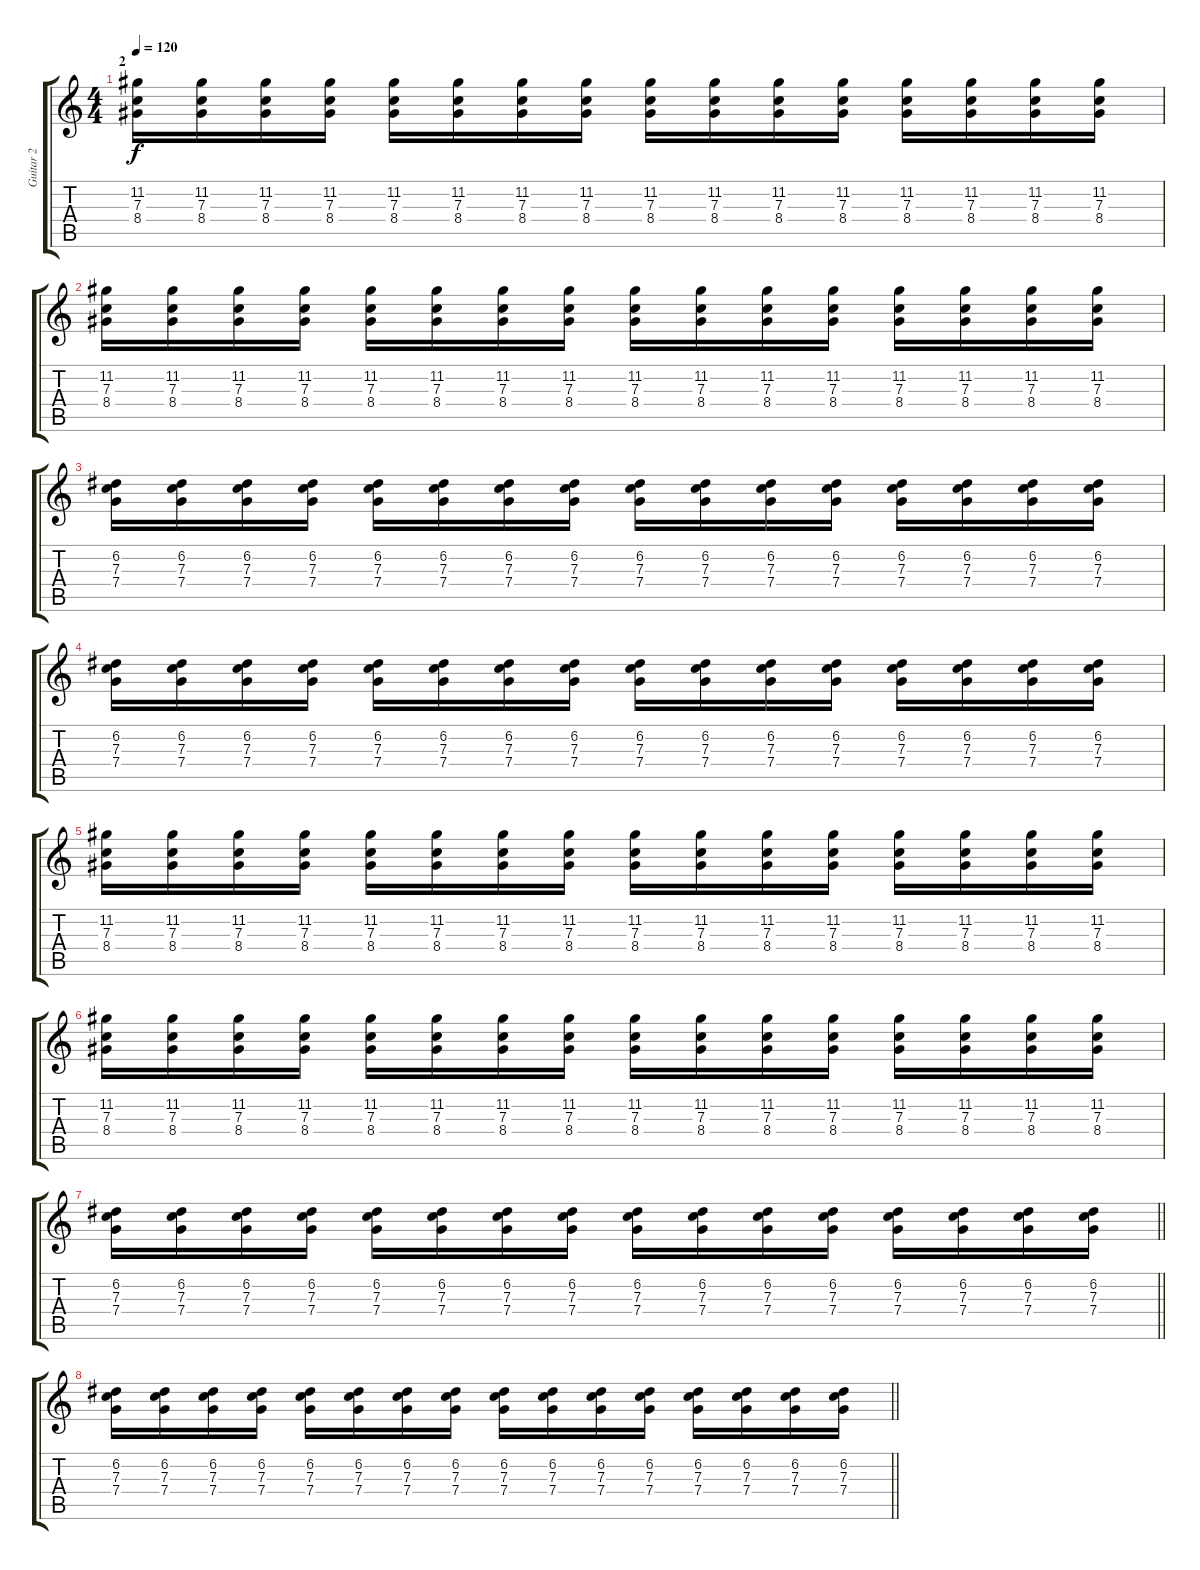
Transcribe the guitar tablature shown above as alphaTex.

\track ("Guitar 2" "Guitar 2") {instrument distortionguitar}
\staff {score tabs}
\tuning (D4 A3 F3 C3 G2 C2) {hide}
\ts (4 4)
\section ("" "2")
\tempo 120
\clef g2
\ks c
(11.2 7.3 8.4).16{dy f volume 12} (11.2 7.3 8.4).16 (11.2 7.3 8.4).16 (11.2 7.3 8.4).16 (11.2 7.3 8.4).16 (11.2 7.3 8.4).16 (11.2 7.3 8.4).16 (11.2 7.3 8.4).16 (11.2 7.3 8.4).16 (11.2 7.3 8.4).16 (11.2 7.3 8.4).16 (11.2 7.3 8.4).16 (11.2 7.3 8.4).16 (11.2 7.3 8.4).16 (11.2 7.3 8.4).16 (11.2 7.3 8.4).16 |
(11.2 7.3 8.4).16 (11.2 7.3 8.4).16 (11.2 7.3 8.4).16 (11.2 7.3 8.4).16 (11.2 7.3 8.4).16 (11.2 7.3 8.4).16 (11.2 7.3 8.4).16 (11.2 7.3 8.4).16 (11.2 7.3 8.4).16 (11.2 7.3 8.4).16 (11.2 7.3 8.4).16 (11.2 7.3 8.4).16 (11.2 7.3 8.4).16 (11.2 7.3 8.4).16 (11.2 7.3 8.4).16 (11.2 7.3 8.4).16 |
(6.2 7.3 7.4).16 (6.2 7.3 7.4).16 (6.2 7.3 7.4).16 (6.2 7.3 7.4).16 (6.2 7.3 7.4).16 (6.2 7.3 7.4).16 (6.2 7.3 7.4).16 (6.2 7.3 7.4).16 (6.2 7.3 7.4).16 (6.2 7.3 7.4).16 (6.2 7.3 7.4).16 (6.2 7.3 7.4).16 (6.2 7.3 7.4).16 (6.2 7.3 7.4).16 (6.2 7.3 7.4).16 (6.2 7.3 7.4).16 |
(6.2 7.3 7.4).16 (6.2 7.3 7.4).16 (6.2 7.3 7.4).16 (6.2 7.3 7.4).16 (6.2 7.3 7.4).16 (6.2 7.3 7.4).16 (6.2 7.3 7.4).16 (6.2 7.3 7.4).16 (6.2 7.3 7.4).16 (6.2 7.3 7.4).16 (6.2 7.3 7.4).16 (6.2 7.3 7.4).16 (6.2 7.3 7.4).16 (6.2 7.3 7.4).16 (6.2 7.3 7.4).16 (6.2 7.3 7.4).16 |
(11.2 7.3 8.4).16 (11.2 7.3 8.4).16 (11.2 7.3 8.4).16 (11.2 7.3 8.4).16 (11.2 7.3 8.4).16 (11.2 7.3 8.4).16 (11.2 7.3 8.4).16 (11.2 7.3 8.4).16 (11.2 7.3 8.4).16 (11.2 7.3 8.4).16 (11.2 7.3 8.4).16 (11.2 7.3 8.4).16 (11.2 7.3 8.4).16 (11.2 7.3 8.4).16 (11.2 7.3 8.4).16 (11.2 7.3 8.4).16 |
(11.2 7.3 8.4).16 (11.2 7.3 8.4).16 (11.2 7.3 8.4).16 (11.2 7.3 8.4).16 (11.2 7.3 8.4).16 (11.2 7.3 8.4).16 (11.2 7.3 8.4).16 (11.2 7.3 8.4).16 (11.2 7.3 8.4).16 (11.2 7.3 8.4).16 (11.2 7.3 8.4).16 (11.2 7.3 8.4).16 (11.2 7.3 8.4).16 (11.2 7.3 8.4).16 (11.2 7.3 8.4).16 (11.2 7.3 8.4).16 |
\barLineRight lightlight
(6.2 7.3 7.4).16 (6.2 7.3 7.4).16 (6.2 7.3 7.4).16 (6.2 7.3 7.4).16 (6.2 7.3 7.4).16 (6.2 7.3 7.4).16 (6.2 7.3 7.4).16 (6.2 7.3 7.4).16 (6.2 7.3 7.4).16 (6.2 7.3 7.4).16 (6.2 7.3 7.4).16 (6.2 7.3 7.4).16 (6.2 7.3 7.4).16 (6.2 7.3 7.4).16 (6.2 7.3 7.4).16 (6.2 7.3 7.4).16 |
\barLineRight lightlight
(6.2 7.3 7.4).16 (6.2 7.3 7.4).16 (6.2 7.3 7.4).16 (6.2 7.3 7.4).16 (6.2 7.3 7.4).16 (6.2 7.3 7.4).16 (6.2 7.3 7.4).16 (6.2 7.3 7.4).16 (6.2 7.3 7.4).16 (6.2 7.3 7.4).16 (6.2 7.3 7.4).16 (6.2 7.3 7.4).16 (6.2 7.3 7.4).16 (6.2 7.3 7.4).16 (6.2 7.3 7.4).16 (6.2 7.3 7.4).16
